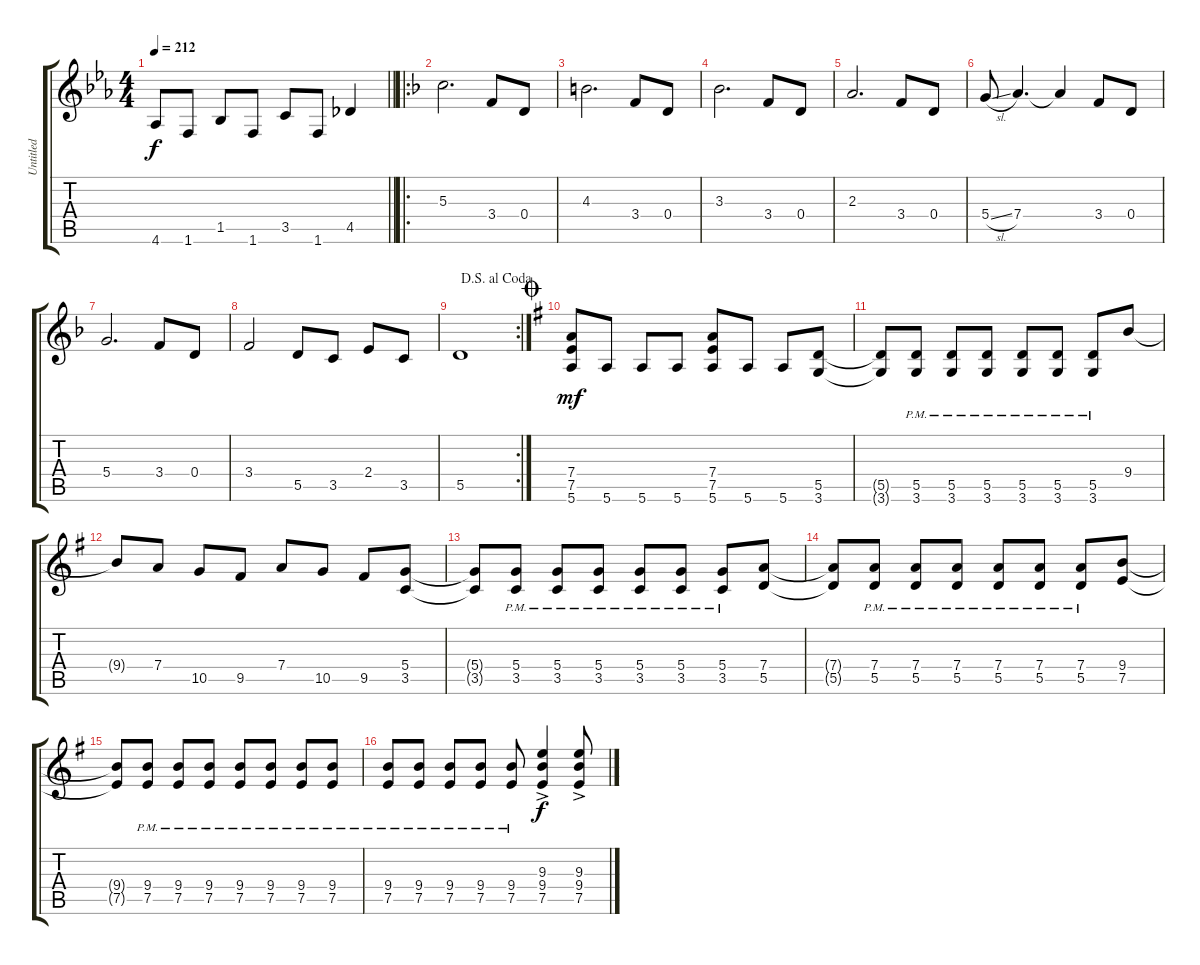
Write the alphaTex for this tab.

\track ("Untitled" "Untitled") {instrument distortionguitar}
\staff {score tabs}
\tuning (E4 B3 G3 D3 A2 E2) {hide}
\ts (4 4)
\tempo 212
\clef g2
\barLineRight lightlight
\ks eb
4.6.8{dy f} 1.6.8 1.5.8 1.6.8 3.5.8 1.6.8 4.5.4 |
\ro
\ks f
5.3.2{d} 3.4.8 0.4.8 |
4.3.2{d} 3.4.8 0.4.8 |
3.3.2{d} 3.4.8 0.4.8 |
2.3.2{d} 3.4.8 0.4.8 |
5.4{sl}.8 7.4.4{d} 7.4{t}.4 3.4.8 0.4.8 |
5.4.2{d} 3.4.8 0.4.8 |
3.4.2 5.5.8 3.5.8 2.4.8 3.5.8 |
\rc 2
\jump dalsegnoalcoda
5.5.1 |
\jump coda
\ks g
(7.4 7.5 5.6).8{dy mf} 5.6.8 5.6.8 5.6.8 (7.4 7.5 5.6).8 5.6.8 5.6.8 (5.5 3.6).8 |
(5.5{t} 3.6{t}).8 (5.5{pm} 3.6{pm}).8 (5.5{pm} 3.6{pm}).8 (5.5{pm} 3.6{pm}).8 (5.5{pm} 3.6{pm}).8 (5.5{pm} 3.6{pm}).8 (5.5{pm} 3.6{pm}).8 9.4.8 |
9.4{t}.8 7.4.8 10.5.8 9.5.8 7.4.8 10.5.8 9.5.8 (5.4 3.5).8 |
(5.4{t} 3.5{t}).8 (5.4{pm} 3.5{pm}).8 (5.4{pm} 3.5{pm}).8 (5.4{pm} 3.5{pm}).8 (5.4{pm} 3.5{pm}).8 (5.4{pm} 3.5{pm}).8 (5.4{pm} 3.5{pm}).8 (7.4 5.5).8 |
(7.4{t} 5.5{t}).8 (7.4{pm} 5.5{pm}).8 (7.4{pm} 5.5{pm}).8 (7.4{pm} 5.5{pm}).8 (7.4{pm} 5.5{pm}).8 (7.4{pm} 5.5{pm}).8 (7.4{pm} 5.5{pm}).8 (9.4 7.5).8 |
(9.4{t} 7.5{t}).8 (9.4{pm} 7.5{pm}).8 (9.4{pm} 7.5{pm}).8 (9.4{pm} 7.5{pm}).8 (9.4{pm} 7.5{pm}).8 (9.4{pm} 7.5{pm}).8 (9.4{pm} 7.5{pm}).8 (9.4{pm} 7.5{pm}).8 |
(9.4{pm} 7.5{pm}).8 (9.4{pm} 7.5{pm}).8 (9.4{pm} 7.5{pm}).8 (9.4{pm} 7.5{pm}).8 (9.4{pm} 7.5{pm}).8 (9.3{ac} 9.4{ac} 7.5{ac}).4{dy f} (9.3{ac} 9.4{ac} 7.5{ac}).8
